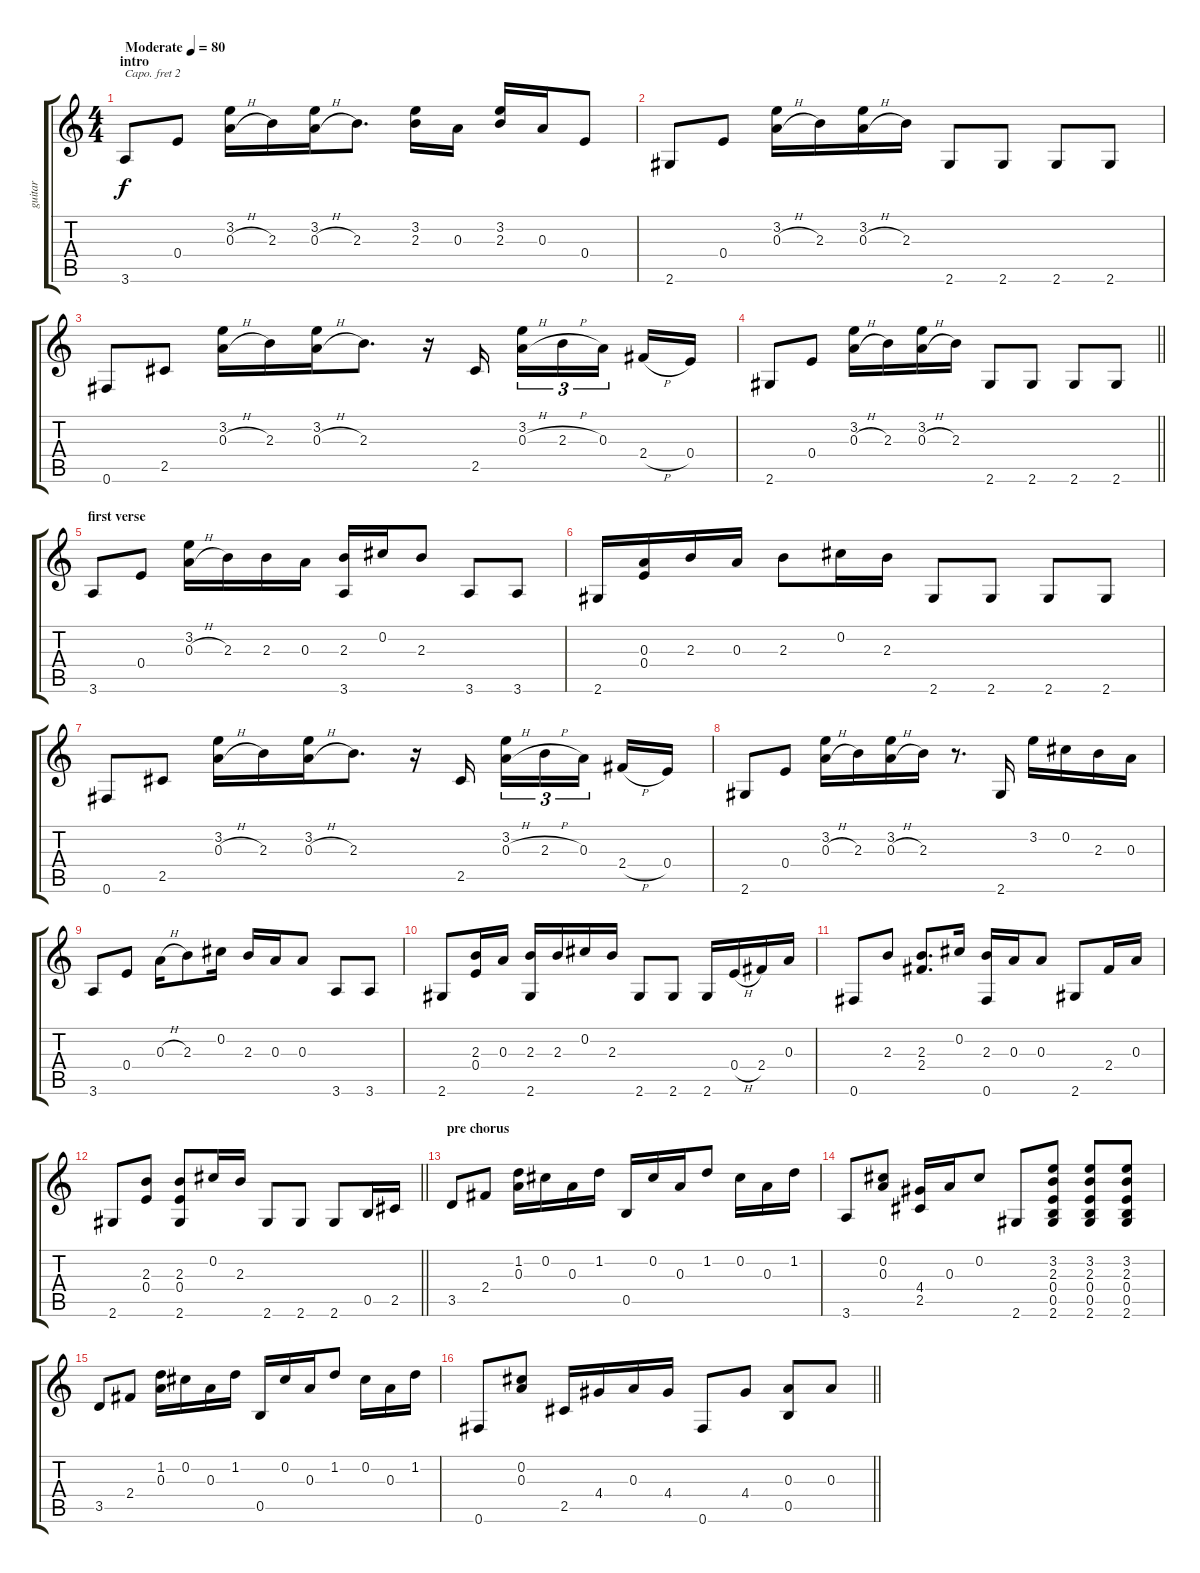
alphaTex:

\track ("guitar" "guitar") {instrument acousticguitarsteel}
\staff {score tabs}
\capo 2
\tuning (E4 B3 G3 D3 A2 E2) {hide}
\ts (4 4)
\section ("" "intro")
\tempo (80 "Moderate")
\clef g2
\ks c
3.6.8{dy f instrument acousticguitarsteel} 0.4.8 (3.2 0.3{h}).16 2.3.16 (3.2 0.3{h}).16 2.3.8{d} (3.2 2.3).16 0.3.16 (3.2 2.3).16 0.3.16 0.4.8 |
2.6.8 0.4.8 (3.2 0.3{h}).16 2.3.16 (3.2 0.3{h}).16 2.3.16 2.6.8 2.6.8 2.6.8 2.6.8 |
0.6.8 2.5.8 (3.2 0.3{h}).16 2.3.16 (3.2 0.3{h}).16 2.3.8{d} r.16 2.5.16 (3.2 0.3{h}).16{tu (3 2)} 2.3{h}.16{tu (3 2)} 0.3.16{tu (3 2) beam splitsecondary} 2.4{h}.16 0.4.16 |
\barLineRight lightlight
2.6.8 0.4.8 (3.2 0.3{h}).16 2.3.16 (3.2 0.3{h}).16 2.3.16 2.6.8 2.6.8 2.6.8 2.6.8 |
\section ("" "first verse")
3.6.8 0.4.8 (3.2 0.3{h}).16 2.3.16 2.3.16 0.3.16 (2.3 3.6).16 0.2.16 2.3.8 3.6.8 3.6.8 |
2.6.16 (0.3 0.4).16 2.3.16 0.3.16 2.3.8 0.2.16 2.3.16 2.6.8 2.6.8 2.6.8 2.6.8 |
0.6.8 2.5.8 (3.2 0.3{h}).16 2.3.16 (3.2 0.3{h}).16 2.3.8{d} r.16 2.5.16 (3.2 0.3{h}).16{tu (3 2)} 2.3{h}.16{tu (3 2)} 0.3.16{tu (3 2) beam splitsecondary} 2.4{h}.16 0.4.16 |
2.6.8 0.4.8 (3.2 0.3{h}).16 2.3.16 (3.2 0.3{h}).16 2.3.16 r.8{d} 2.6.16 3.2.16 0.2.16 2.3.16 0.3.16 |
3.6.8 0.4.8 0.3{h}.16 2.3.8 0.2.16 2.3.16 0.3.16 0.3.8 3.6.8 3.6.8 |
2.6.8 (2.3 0.4).16 0.3.16 (2.3 2.6).16 2.3.16 0.2.16 2.3.16 2.6.8 2.6.8 2.6.16 0.4{h}.16 2.4.16 0.3.16 |
0.6.8 2.3.8 (2.3 2.4).8{d} 0.2.16 (2.3 0.6).16 0.3.16 0.3.8 2.6.8 2.4.16 0.3.16 |
\barLineRight lightlight
2.6.8 (2.3 0.4).8 (2.3 0.4 2.6).8 0.2.16 2.3.16 2.6.8 2.6.8 2.6.8 0.5.16 2.5.16 |
\section ("" "pre chorus")
3.5.8 2.4.8 (1.2 0.3).16 0.2.16 0.3.16 1.2.16 0.5.16 0.2.16 0.3.16 1.2.8 0.2.16 0.3.16 1.2.16 |
3.6.8 (0.2 0.3).8 (4.4 2.5).16 0.3.16 0.2.8 2.6.8 (3.2 2.3 0.4 0.5 2.6).8 (3.2 2.3 0.4 0.5 2.6).8 (3.2 2.3 0.4 0.5 2.6).8 |
3.5.8 2.4.8 (1.2 0.3).16 0.2.16 0.3.16 1.2.16 0.5.16 0.2.16 0.3.16 1.2.8 0.2.16 0.3.16 1.2.16 |
\barLineRight lightlight
0.6.8 (0.2 0.3).8 2.5.16 4.4.16 0.3.16 4.4.16 0.6.8 4.4.8 (0.3 0.5).8 0.3.8
